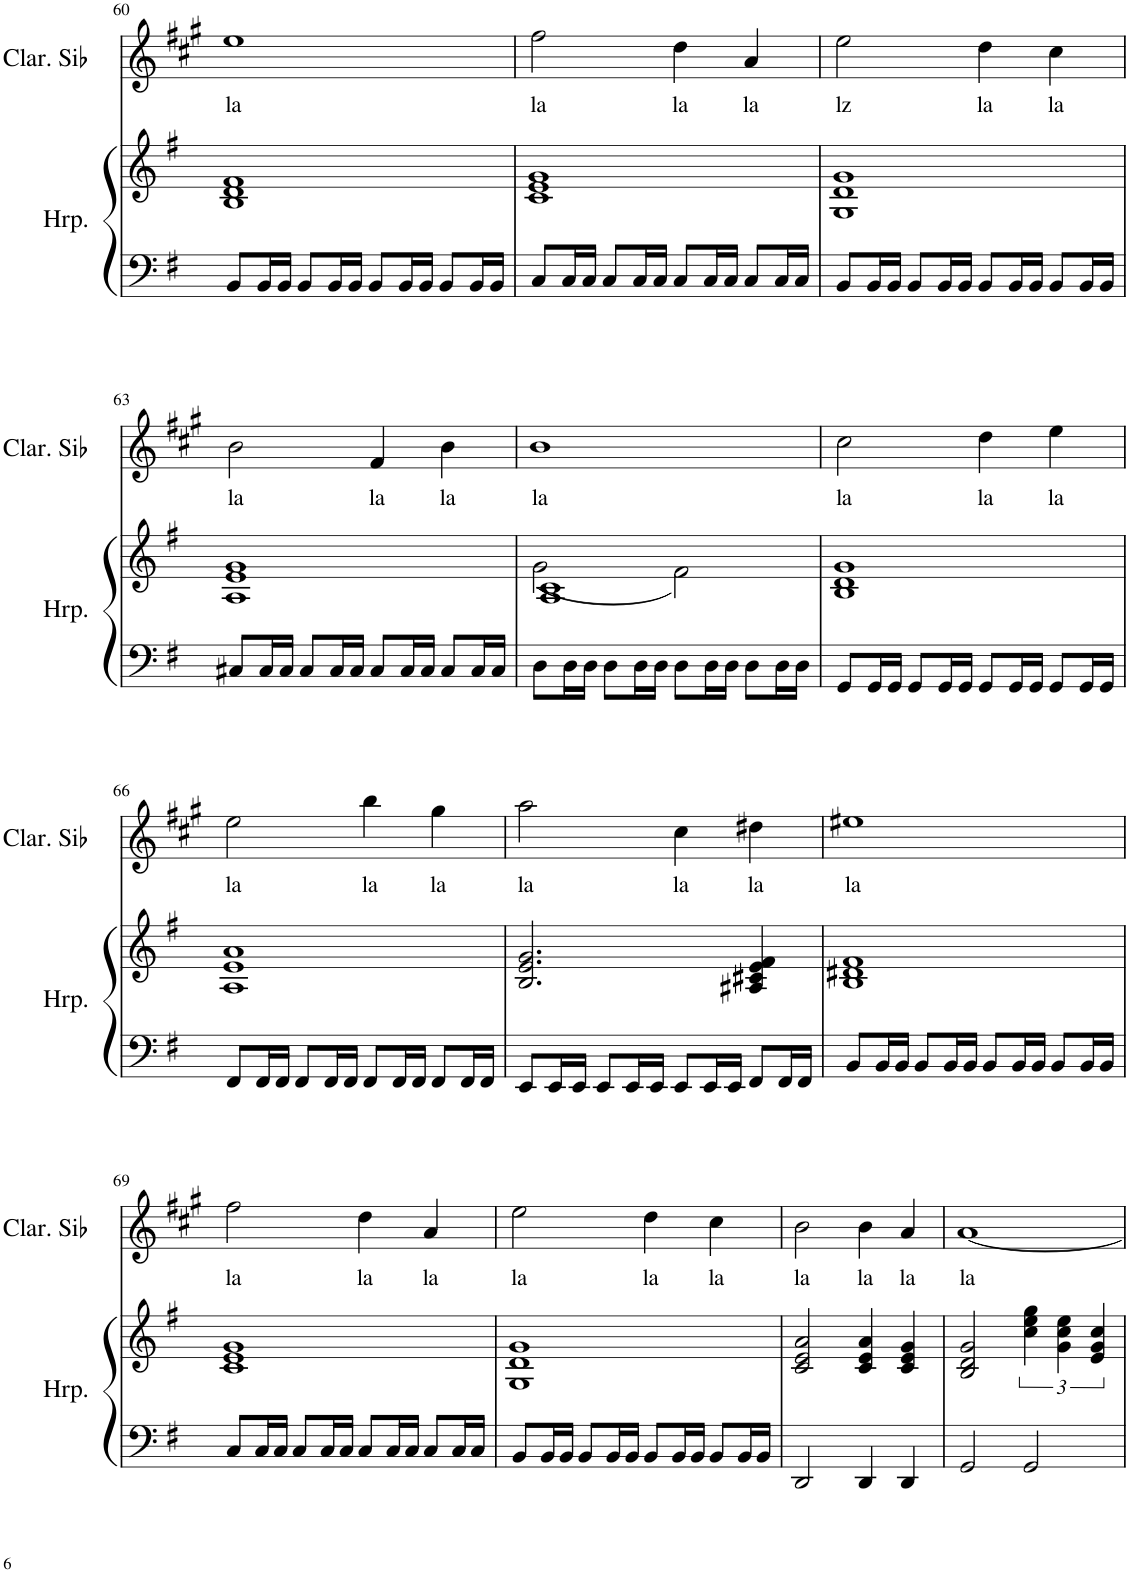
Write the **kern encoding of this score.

**kern	**kern	**kern	**text
*part2	*part2	*part1	*part1
*staff3	*staff2	*staff1	*staff1
*I"Harpe	*	*I"Clarinette en Sib	*
*I'Hrp.	*	*I'Clar. Sib	*
!!LO:PB:g=z
*clefF4	*clefG2	*clefG2	*
*	*	*Trd1c2	*
*k[f#]	*k[f#]	*k[f#c#g#]	*
*M4/4	*M4/4	*M4/4	*
=60	=60	=60	=60
!	!	!	!LO:LY:b
8BB/L	1B 1d 1f#	1ee	la
16BB/L	.	.	.
16BB/JJ	.	.	.
8BB/L	.	.	.
16BB/L	.	.	.
16BB/JJ	.	.	.
8BB/L	.	.	.
16BB/L	.	.	.
16BB/JJ	.	.	.
8BB/L	.	.	.
16BB/L	.	.	.
16BB/JJ	.	.	.
=61	=61	=61	=61
!	!	!	!LO:LY:b
8C/L	1c 1e 1g	2ff#\	la
16C/L	.	.	.
16C/JJ	.	.	.
8C/L	.	.	.
16C/L	.	.	.
16C/JJ	.	.	.
!	!	!	!LO:LY:b
8C/L	.	4dd\	la
16C/L	.	.	.
16C/JJ	.	.	.
!	!	!	!LO:LY:b
8C/L	.	4a/	la
16C/L	.	.	.
16C/JJ	.	.	.
=62	=62	=62	=62
!	!	!	!LO:LY:b
8BB/L	1G 1d 1g	2ee\	lz
16BB/L	.	.	.
16BB/JJ	.	.	.
8BB/L	.	.	.
16BB/L	.	.	.
16BB/JJ	.	.	.
!	!	!	!LO:LY:b
8BB/L	.	4dd\	la
16BB/L	.	.	.
16BB/JJ	.	.	.
!	!	!	!LO:LY:b
8BB/L	.	4cc#\	la
16BB/L	.	.	.
16BB/JJ	.	.	.
!!LO:LB:g=z
=63	=63	=63	=63
!	!	!	!LO:LY:b
8C#X/L	1A 1e 1g	2b\	la
16C#/L	.	.	.
16C#/JJ	.	.	.
8C#/L	.	.	.
16C#/L	.	.	.
16C#/JJ	.	.	.
!	!	!	!LO:LY:b
8C#/L	.	4f#/	la
16C#/L	.	.	.
16C#/JJ	.	.	.
!	!	!	!LO:LY:b
8C#/L	.	4b\	la
16C#/L	.	.	.
16C#/JJ	.	.	.
=64	=64	=64	=64
*	*^	*	*
!	!	!	!	!LO:LY:b
8D\L	1A 1c	(2g\	1b	la
16D\L	.	.	.	.
16D\JJ	.	.	.	.
8D\L	.	.	.	.
16D\L	.	.	.	.
16D\JJ	.	.	.	.
8D\L	.	2f#\)	.	.
16D\L	.	.	.	.
16D\JJ	.	.	.	.
8D\L	.	.	.	.
16D\L	.	.	.	.
16D\JJ	.	.	.	.
=65	=65	=65	=65	=65
!	!	!	!	!LO:LY:b
8GG/L	1g	1B 1d	2cc#\	la
16GG/L	.	.	.	.
16GG/JJ	.	.	.	.
8GG/L	.	.	.	.
16GG/L	.	.	.	.
16GG/JJ	.	.	.	.
!	!	!	!	!LO:LY:b
8GG/L	.	.	4dd\	la
16GG/L	.	.	.	.
16GG/JJ	.	.	.	.
!	!	!	!	!LO:LY:b
8GG/L	.	.	4ee\	la
16GG/L	.	.	.	.
16GG/JJ	.	.	.	.
!!LO:LB:g=z
=66	=66	=66	=66	=66
!	!	!	!	!LO:LY:b
8FF#/L	1a	1A 1e	2ee\	la
16FF#/L	.	.	.	.
16FF#/JJ	.	.	.	.
8FF#/L	.	.	.	.
16FF#/L	.	.	.	.
16FF#/JJ	.	.	.	.
!	!	!	!	!LO:LY:b
8FF#/L	.	.	4bb\	la
16FF#/L	.	.	.	.
16FF#/JJ	.	.	.	.
!	!	!	!	!LO:LY:b
8FF#/L	.	.	4gg#\	la
16FF#/L	.	.	.	.
16FF#/JJ	.	.	.	.
*	*v	*v	*	*
=67	=67	=67	=67
!	!	!	!LO:LY:b
8EE/L	2.B/ 2.e/ 2.g/	2aa\	la
16EE/L	.	.	.
16EE/JJ	.	.	.
8EE/L	.	.	.
16EE/L	.	.	.
16EE/JJ	.	.	.
!	!	!	!LO:LY:b
8EE/L	.	4cc#\	la
16EE/L	.	.	.
16EE/JJ	.	.	.
!	!	!	!LO:LY:b
8FF#/L	4A#X/ 4c#X/ 4e/ 4f#/	4dd#X\	la
16FF#/L	.	.	.
16FF#/JJ	.	.	.
=68	=68	=68	=68
!	!	!	!LO:LY:b
8BB/L	1B 1d#X 1f#	1ee#X	la
16BB/L	.	.	.
16BB/JJ	.	.	.
8BB/L	.	.	.
16BB/L	.	.	.
16BB/JJ	.	.	.
8BB/L	.	.	.
16BB/L	.	.	.
16BB/JJ	.	.	.
8BB/L	.	.	.
16BB/L	.	.	.
16BB/JJ	.	.	.
!!LO:LB:g=z
=69	=69	=69	=69
!	!	!	!LO:LY:b
8C/L	1c 1e 1g	2ff#\	la
16C/L	.	.	.
16C/JJ	.	.	.
8C/L	.	.	.
16C/L	.	.	.
16C/JJ	.	.	.
!	!	!	!LO:LY:b
8C/L	.	4dd\	la
16C/L	.	.	.
16C/JJ	.	.	.
!	!	!	!LO:LY:b
8C/L	.	4a/	la
16C/L	.	.	.
16C/JJ	.	.	.
=70	=70	=70	=70
!	!	!	!LO:LY:b
8BB/L	1G 1d 1g	2ee\	la
16BB/L	.	.	.
16BB/JJ	.	.	.
8BB/L	.	.	.
16BB/L	.	.	.
16BB/JJ	.	.	.
!	!	!	!LO:LY:b
8BB/L	.	4dd\	la
16BB/L	.	.	.
16BB/JJ	.	.	.
!	!	!	!LO:LY:b
8BB/L	.	4cc#\	la
16BB/L	.	.	.
16BB/JJ	.	.	.
=71	=71	=71	=71
!	!	!	!LO:LY:b
2DD/	2c/ 2e/ 2a/	2b\	la
!	!	!	!LO:LY:b
4DD/	4c/ 4e/ 4a/	4b\	la
!	!	!	!LO:LY:b
4DD/	4c/ 4e/ 4g/	4a/	la
=72	=72	=72	=72
!	!	!	!LO:LY:b
2GG/	2B/ 2d/ 2g/	[1a	la
2GG/	6cc\ 6ee\ 6gg\	.	.
.	6g\ 6cc\ 6ee\	.	.
.	6e/ 6g/ 6cc/	.	.
=	=	=	=
*-	*-	*-	*-
